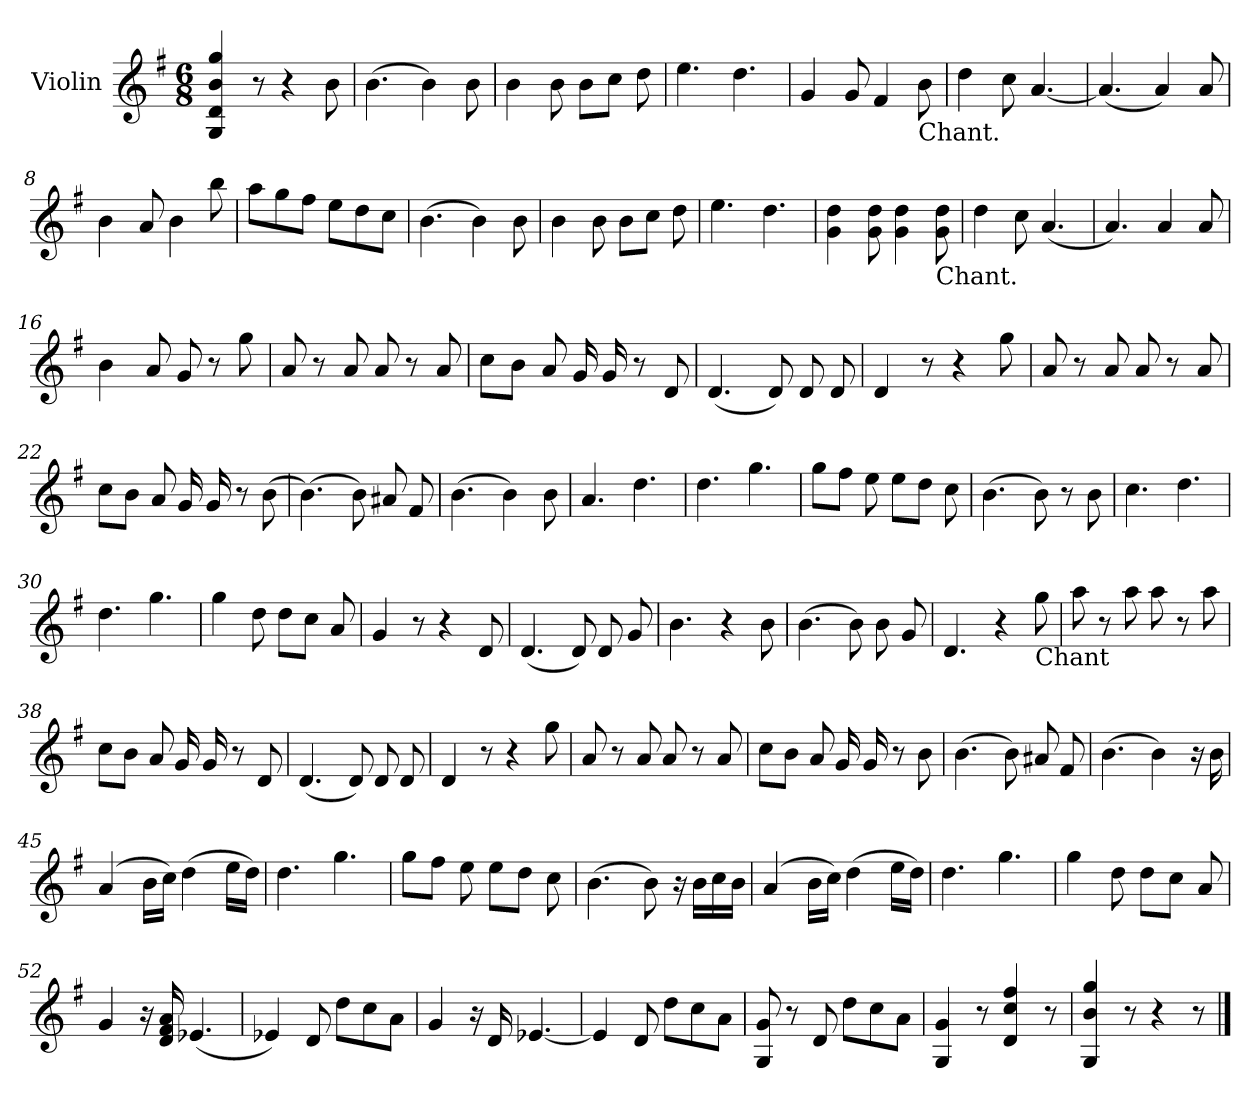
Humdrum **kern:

**kern	**dynam
*part1	*part1
*staff1	*staff1
*I"Violin	*
*I'Vln.	*
*clefG2	*
*k[f#]	*
*M6/8	*
=1	=1
!	!LO:DY:a
4G/ 4d/ 4b/ 4gg/	Allegretto
8r	.
4r	.
8b\	.
=2	=2
(>4.b\	.
4b\)	.
8b\	.
=3	=3
4b\	.
8b\	.
8bL	.
8ccJ	.
8dd\	.
=4	=4
4.ee\	.
4.dd\	.
=5	=5
4g/	.
8g/	.
4f#/	.
!LO:TX:b:t=Chant.	!
8b\	.
=6	=6
4dd\	.
8cc\	.
[4.a/	.
=7	=7
(<4.a/]	.
4a/)	.
8a/	.
!!LO:LB:g=z
=8	=8
4b\	.
8a/	.
4b\	.
8bb\	.
=9	=9
8aaL	.
8gg	.
8ff#J	.
8eeL	.
8dd	.
8ccJ	.
=10	=10
(>4.b\	.
4b\)	.
8b\	.
=11	=11
4b\	.
8b\	.
8bL	.
8ccJ	.
8dd\	.
=12	=12
4.ee\	.
4.dd\	.
=13	=13
4g\ 4dd\	.
8g\ 8dd\	.
4g\ 4dd\	.
!LO:TX:b:t=Chant.	!
8g\ 8dd\	.
=14	=14
4dd\	.
8cc\	.
(<4.a/	.
!!LO:LB:g=z
=15	=15
4.a/)	.
4a/	.
8a/	.
=16	=16
4b\	.
8a/	.
8g/	.
8r	.
8gg\	.
=17	=17
8a/	.
8r	.
8a/	.
8a/	.
8r	.
8a/	.
=18	=18
8ccL	.
8bJ	.
8a/	.
16g/	.
16g/	.
8r	.
8d/	.
=19	=19
(<4.d/	.
8d/)	.
8d/	.
8d/	.
!!LO:LB:g=z
=20	=20
4d/	.
8r	.
4r	.
8gg\	.
=21	=21
8a/	.
8r	.
8a/	.
8a/	.
8r	.
8a/	.
=22	=22
8ccL	.
8bJ	.
8a/	.
16g/	.
16g/	.
8r	.
(>8b\	.
=23	=23
(>4.b\)	.
8b\)	.
8a#X/	.
8f#/	.
=24	=24
(>4.b\	.
4b\)	.
8b\	.
=25	=25
4.a/	.
4.dd\	.
!!LO:LB:g=z
=26	=26
4.dd\	.
4.gg\	.
=27	=27
8ggL	.
8ff#J	.
8ee\	.
8eeL	.
8ddJ	.
8cc\	.
=28	=28
(>4.b\	.
8b\)	.
8r	.
8b\	.
=29	=29
4.cc\	.
4.dd\	.
=30	=30
4.dd\	.
4.gg\	.
=31	=31
4gg\	.
8dd\	.
8ddL	.
8ccJ	.
8a/	.
=32	=32
4g/	.
8r	.
4r	.
8d/	.
!!LO:LB:g=z
=33	=33
(<4.d/	.
8d/)	.
8d/	.
8g/	.
=34	=34
4.b\	.
4r	.
8b\	.
=35	=35
(>4.b\	.
8b\)	.
8b\	.
8g/	.
=36	=36
4.d/	.
4r	.
!LO:TX:b:t=Chant	!
8gg\	.
=37	=37
8aa\	.
8r	.
8aa\	.
8aa\	.
8r	.
8aa\	.
=38	=38
8ccL	.
8bJ	.
8a/	.
16g/	.
16g/	.
8r	.
8d/	.
!!LO:LB:g=z
=39	=39
(<4.d/	.
8d/)	.
8d/	.
8d/	.
=40	=40
4d/	.
8r	.
4r	.
8gg\	.
=41	=41
8a/	.
8r	.
8a/	.
8a/	.
8r	.
8a/	.
=42	=42
8ccL	.
8bJ	.
8a/	.
16g/	.
16g/	.
8r	.
8b\	.
=43	=43
(>4.b\	.
8b\)	.
8a#X/	.
8f#/	.
=44	=44
(>4.b\	.
4b\)	.
16r	.
16b\	.
!!LO:LB:g=z
=45	=45
(>4a/	.
16bLL	.
16ccJJ)	.
(>4dd\	.
16eeLL	.
16ddJJ)	.
=46	=46
4.dd\	.
4.gg\	.
=47	=47
8ggL	.
8ff#J	.
8ee\	.
8eeL	.
8ddJ	.
8cc\	.
=48	=48
(>4.b\	.
8b\)	.
16r	.
16bLL	.
16cc	.
16bJJ	.
=49	=49
(>4a/	.
16bLL	.
16ccJJ)	.
(>4dd\	.
16eeLL	.
16ddJJ)	.
=50	=50
4.dd\	.
4.gg\	.
!!LO:LB:g=z
=51	=51
4gg\	.
8dd\	.
8ddL	.
8ccJ	.
8a/	.
=52	=52
4g/	.
16r	.
16d/ 16f#/ 16a/	.
(<4.e-X/	.
=53	=53
4e-X/)	.
8d/	.
8ddL	.
8cc	.
8aJ	.
=54	=54
4g/	.
16r	.
16d/	.
[4.e-X/	.
=55	=55
4e-/]	.
8d/	.
8ddL	.
8cc	.
8aJ	.
=56	=56
8G/ 8g/	.
8r	.
8d/	.
8ddL	.
8cc	.
8aJ	.
!!LO:LB:g=z
=57	=57
4G/ 4g/	.
8r	.
4d/ 4cc/ 4ff#/	.
8r	.
=58	=58
4G/ 4b/ 4gg/	.
8r	.
4r	.
8r	.
==	==
*-	*-
